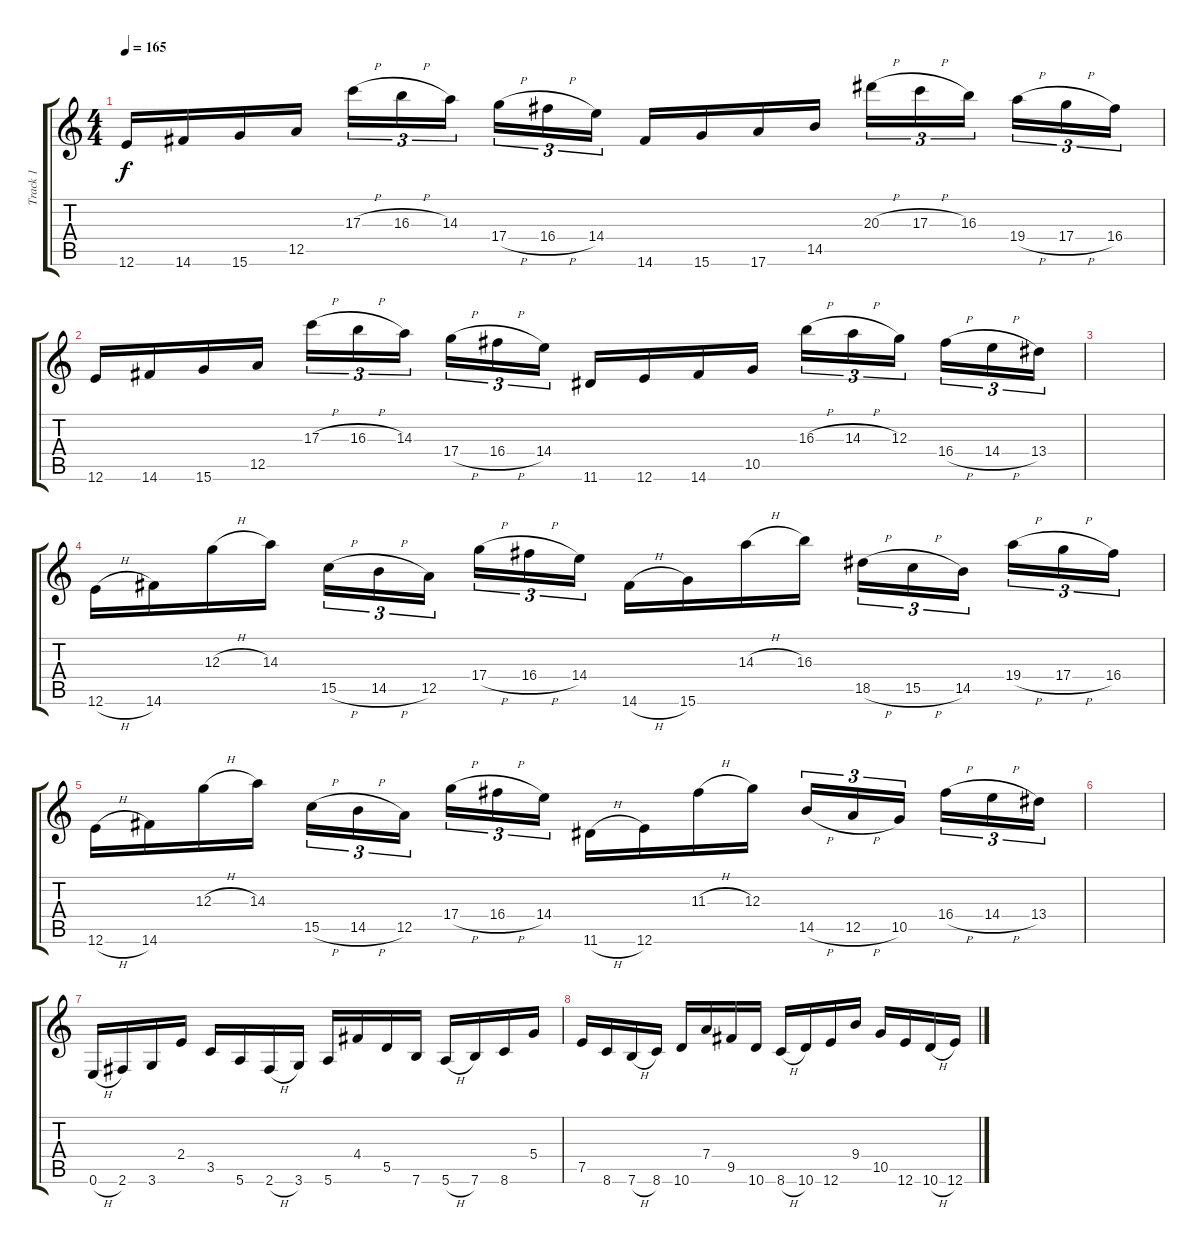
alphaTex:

\track ("Track 1" "Track 1") {instrument distortionguitar}
\staff {score tabs}
\tuning (E4 B3 G3 D3 A2 E2) {hide}
\ts (4 4)
\tempo 165
\clef g2
\ks c
12.6.16{dy f} 14.6.16 15.6.16 12.5.16 17.3{h}.16{tu (3 2)} 16.3{h}.16{tu (3 2)} 14.3.16{tu (3 2) beam splitsecondary} 17.4{h}.16{tu (3 2)} 16.4{h}.16{tu (3 2)} 14.4.16{tu (3 2)} 14.6.16 15.6.16 17.6.16 14.5.16 20.3{h}.16{tu (3 2)} 17.3{h}.16{tu (3 2)} 16.3.16{tu (3 2) beam splitsecondary} 19.4{h}.16{tu (3 2)} 17.4{h}.16{tu (3 2)} 16.4.16{tu (3 2)} |
12.6.16 14.6.16 15.6.16 12.5.16 17.3{h}.16{tu (3 2)} 16.3{h}.16{tu (3 2)} 14.3.16{tu (3 2) beam splitsecondary} 17.4{h}.16{tu (3 2)} 16.4{h}.16{tu (3 2)} 14.4.16{tu (3 2)} 11.6.16 12.6.16 14.6.16 10.5.16 16.3{h}.16{tu (3 2)} 14.3{h}.16{tu (3 2)} 12.3.16{tu (3 2) beam splitsecondary} 16.4{h}.16{tu (3 2)} 14.4{h}.16{tu (3 2)} 13.4.16{tu (3 2)} |
|
12.6{h}.16 14.6.16 12.3{h}.16 14.3.16 15.5{h}.16{tu (3 2)} 14.5{h}.16{tu (3 2)} 12.5.16{tu (3 2) beam splitsecondary} 17.4{h}.16{tu (3 2)} 16.4{h}.16{tu (3 2)} 14.4.16{tu (3 2)} 14.6{h}.16 15.6.16 14.3{h}.16 16.3.16 18.5{h}.16{tu (3 2)} 15.5{h}.16{tu (3 2)} 14.5.16{tu (3 2) beam splitsecondary} 19.4{h}.16{tu (3 2)} 17.4{h}.16{tu (3 2)} 16.4.16{tu (3 2)} |
12.6{h}.16 14.6.16 12.3{h}.16 14.3.16 15.5{h}.16{tu (3 2)} 14.5{h}.16{tu (3 2)} 12.5.16{tu (3 2) beam splitsecondary} 17.4{h}.16{tu (3 2)} 16.4{h}.16{tu (3 2)} 14.4.16{tu (3 2)} 11.6{h}.16 12.6.16 11.3{h}.16 12.3.16 14.5{h}.16{tu (3 2)} 12.5{h}.16{tu (3 2)} 10.5.16{tu (3 2) beam splitsecondary} 16.4{h}.16{tu (3 2)} 14.4{h}.16{tu (3 2)} 13.4.16{tu (3 2)} |
|
0.6{h}.16 2.6.16 3.6.16 2.4.16 3.5.16 5.6.16 2.6{h}.16 3.6.16 5.6.16 4.4.16 5.5.16 7.6.16 5.6{h}.16 7.6.16 8.6.16 5.4.16 |
7.5.16 8.6.16 7.6{h}.16 8.6.16 10.6.16 7.4.16 9.5.16 10.6.16 8.6{h}.16 10.6.16 12.6.16 9.4.16 10.5.16 12.6.16 10.6{h}.16 12.6.16
